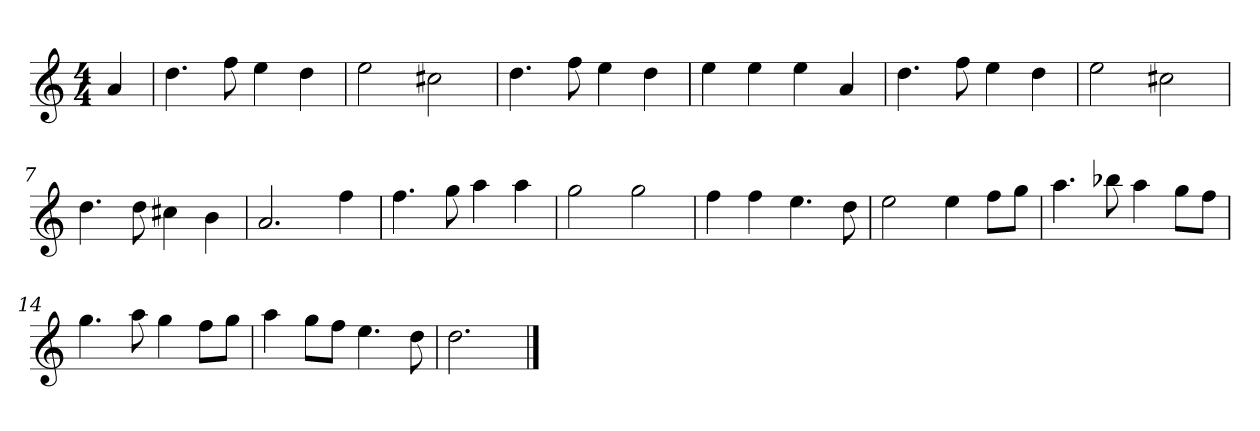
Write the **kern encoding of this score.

**kern
*part1
*staff1
*k[]
*M4/4
*MM120
=
4a
=1
4.dd
8ff
4ee
4dd
=2
2ee
2cc#X
=3
4.dd
8ff
4ee
4dd
=4
4ee
4ee
4ee
4a
=5
4.dd
8ff
4ee
4dd
=6
2ee
2cc#X
=7
4.dd
8dd
4cc#X
4b
=8
2.a
4ff
=9
4.ff
8gg
4aa
4aa
=10
2gg
2gg
=11
4ff
4ff
4.ee
8dd
=12
2ee
4ee
8ffL
8ggJ
=13
4.aa
8bb-X
4aa
8ggL
8ffJ
=14
4.gg
8aa
4gg
8ffL
8ggJ
=15
4aa
8ggL
8ffJ
4.ee
8dd
=16
2.dd
==
*-
